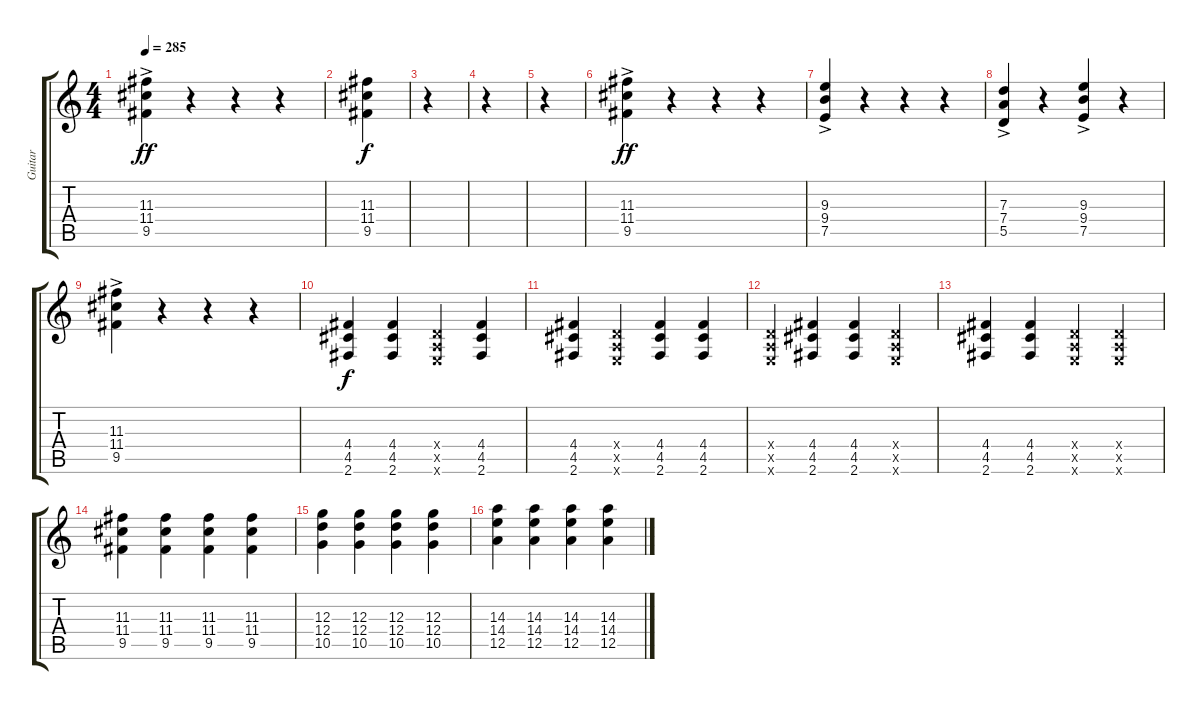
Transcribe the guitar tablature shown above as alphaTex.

\track ("Guitar" "Guitar") {instrument acousticguitarsteel}
\staff {score tabs}
\tuning (E4 B3 G3 D3 A2 E2) {hide}
\ts (4 4)
\tempo 285
\clef g2
\ks c
(11.3{ac} 11.4{ac} 9.5{ac}).4{dy ff} r.4 r.4 r.4 |
(11.3 11.4 9.5).4{dy f} |
r.4 |
r.4 |
r.4 |
(11.3{ac} 11.4{ac} 9.5{ac}).4{dy ff} r.4 r.4 r.4 |
(9.3{ac} 9.4{ac} 7.5{ac}).4 r.4 r.4 r.4 |
(7.3{ac} 7.4{ac} 5.5{ac}).4 r.4 (9.3{ac} 9.4{ac} 7.5{ac}).4 r.4 |
(11.3{ac} 11.4{ac} 9.5{ac}).4 r.4 r.4 r.4 |
(4.4 4.5 2.6).4{dy f} (4.4 4.5 2.6).4 (0.4{x} 0.5{x} 0.6{x}).4 (4.4 4.5 2.6).4 |
(4.4 4.5 2.6).4 (0.4{x} 0.5{x} 0.6{x}).4 (4.4 4.5 2.6).4 (4.4 4.5 2.6).4 |
(0.4{x} 0.5{x} 0.6{x}).4 (4.4 4.5 2.6).4 (4.4 4.5 2.6).4 (0.4{x} 0.5{x} 0.6{x}).4 |
(4.4 4.5 2.6).4 (4.4 4.5 2.6).4 (0.4{x} 0.5{x} 0.6{x}).4 (0.4{x} 0.5{x} 0.6{x}).4 |
(11.3 11.4 9.5).4 (11.3 11.4 9.5).4 (11.3 11.4 9.5).4 (11.3 11.4 9.5).4 |
(12.3 12.4 10.5).4 (12.3 12.4 10.5).4 (12.3 12.4 10.5).4 (12.3 12.4 10.5).4 |
(14.3 14.4 12.5).4 (14.3 14.4 12.5).4 (14.3 14.4 12.5).4 (14.3 14.4 12.5).4
